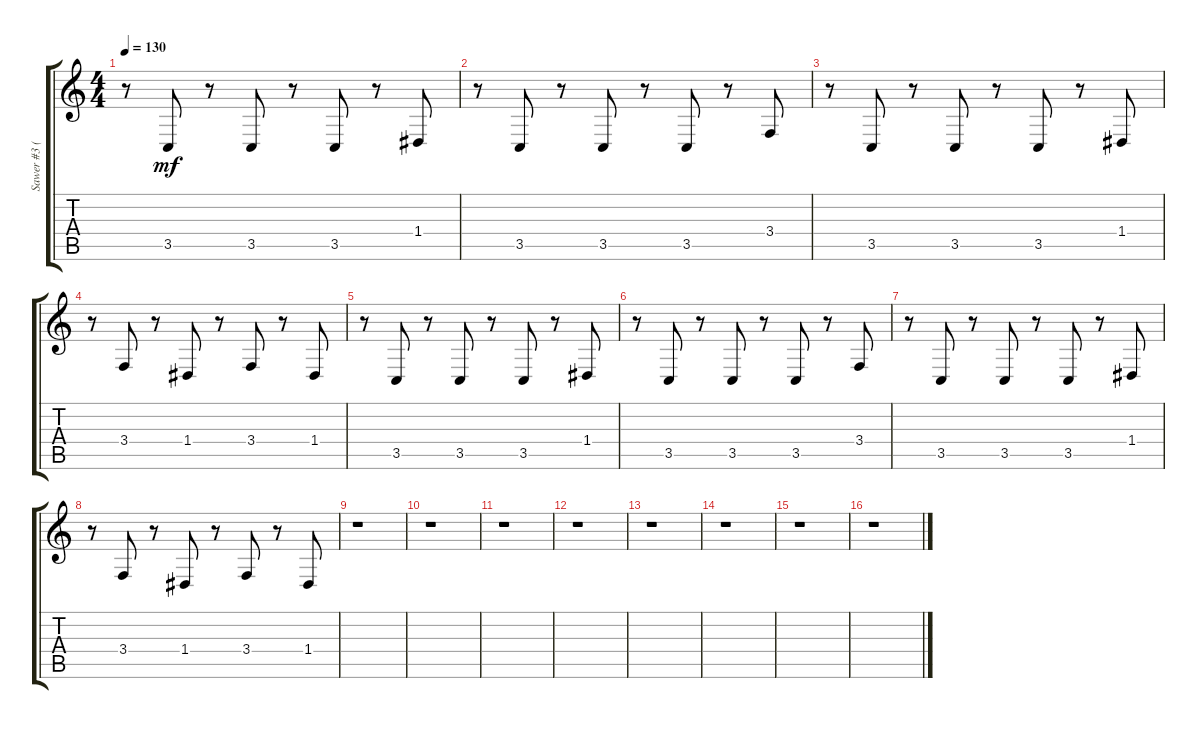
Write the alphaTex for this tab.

\track ("Sawer #3 (MIDI)" "Sawer #3 (") {instrument acousticgrandpiano}
\staff {score tabs}
\tuning (E4 B3 G3 D3 A2 E2) {hide}
\ts (4 4)
\tempo 130
\clef g2
\ks c
r.8{dy mf} 3.5.8 r.8 3.5.8 r.8 3.5.8 r.8 1.4.8 |
r.8 3.5.8 r.8 3.5.8 r.8 3.5.8 r.8 3.4.8 |
r.8 3.5.8 r.8 3.5.8 r.8 3.5.8 r.8 1.4.8 |
r.8 3.4.8 r.8 1.4.8 r.8 3.4.8 r.8 1.4.8 |
r.8 3.5.8 r.8 3.5.8 r.8 3.5.8 r.8 1.4.8 |
r.8 3.5.8 r.8 3.5.8 r.8 3.5.8 r.8 3.4.8 |
r.8 3.5.8 r.8 3.5.8 r.8 3.5.8 r.8 1.4.8 |
r.8 3.4.8 r.8 1.4.8 r.8 3.4.8 r.8 1.4.8 |
r.1 |
r.1 |
r.1 |
r.1 |
r.1 |
r.1 |
r.1 |
r.1
